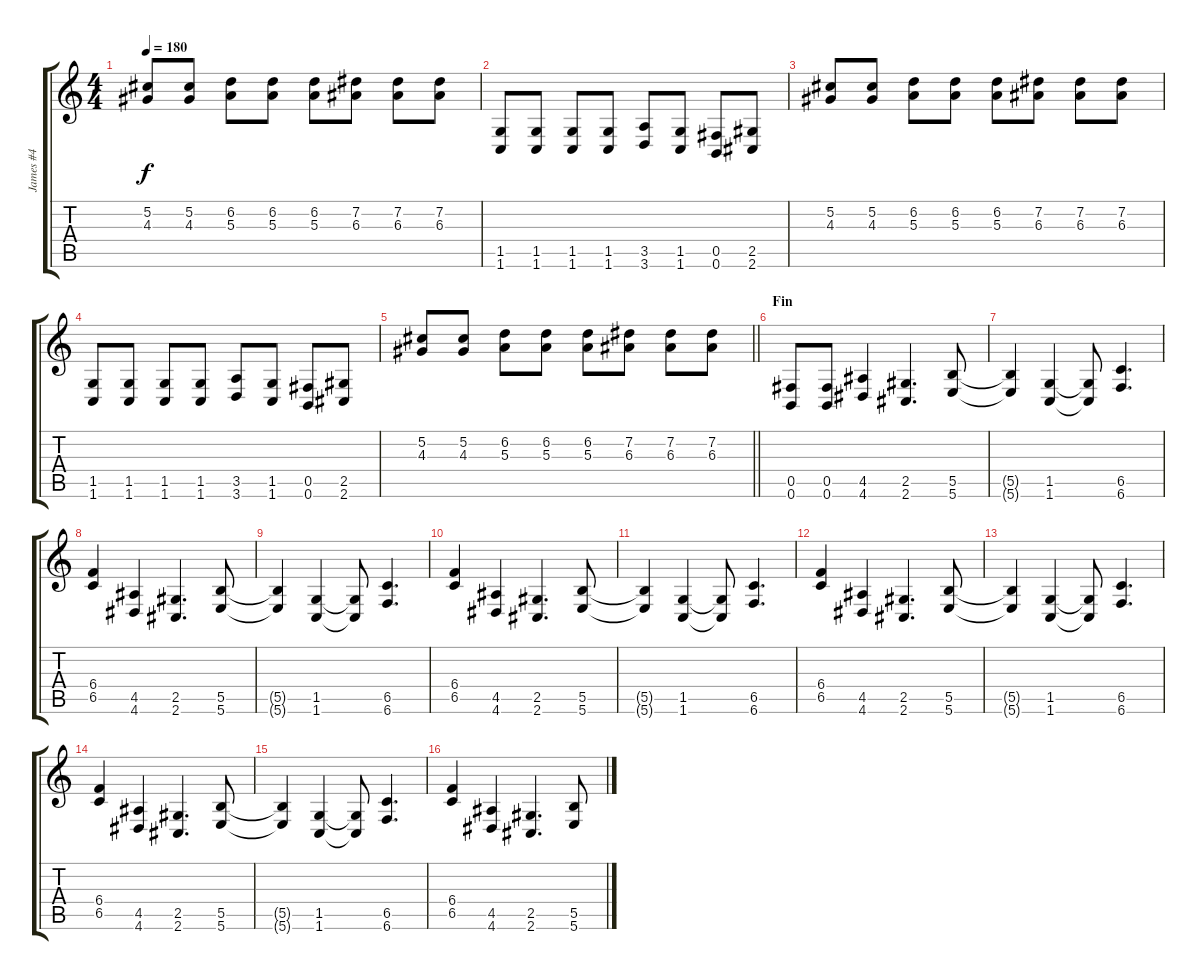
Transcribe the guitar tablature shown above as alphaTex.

\track ("James #4" "James #4") {instrument distortionguitar}
\staff {score tabs}
\tuning (Db4 Ab3 E3 B2 Gb2 B1) {hide}
\ts (4 4)
\tempo 180
\clef g2
\ks c
(5.2 4.3).8{dy f} (5.2 4.3).8 (6.2 5.3).8 (6.2 5.3).8 (6.2 5.3).8 (7.2 6.3).8 (7.2 6.3).8 (7.2 6.3).8 |
(1.5 1.6).8 (1.5 1.6).8 (1.5 1.6).8 (1.5 1.6).8 (3.5 3.6).8 (1.5 1.6).8 (0.5 0.6).8 (2.5 2.6).8 |
(5.2 4.3).8 (5.2 4.3).8 (6.2 5.3).8 (6.2 5.3).8 (6.2 5.3).8 (7.2 6.3).8 (7.2 6.3).8 (7.2 6.3).8 |
(1.5 1.6).8 (1.5 1.6).8 (1.5 1.6).8 (1.5 1.6).8 (3.5 3.6).8 (1.5 1.6).8 (0.5 0.6).8 (2.5 2.6).8 |
\barLineRight lightlight
(5.2 4.3).8 (5.2 4.3).8 (6.2 5.3).8 (6.2 5.3).8 (6.2 5.3).8 (7.2 6.3).8 (7.2 6.3).8 (7.2 6.3).8 |
\section ("" "Fin")
(0.5 0.6).8 (0.5 0.6).8 (4.5 4.6).4 (2.5 2.6).4{d} (5.5 5.6).8 |
(5.5{t} 5.6{t}).4 (1.5 1.6).4 (1.5{t} 1.6{t}).8 (6.5 6.6).4{d} |
(6.4 6.5).4 (4.5 4.6).4 (2.5 2.6).4{d} (5.5 5.6).8 |
(5.5{t} 5.6{t}).4 (1.5 1.6).4 (1.5{t} 1.6{t}).8 (6.5 6.6).4{d} |
(6.4 6.5).4 (4.5 4.6).4 (2.5 2.6).4{d} (5.5 5.6).8 |
(5.5{t} 5.6{t}).4 (1.5 1.6).4 (1.5{t} 1.6{t}).8 (6.5 6.6).4{d} |
(6.4 6.5).4 (4.5 4.6).4 (2.5 2.6).4{d} (5.5 5.6).8 |
(5.5{t} 5.6{t}).4 (1.5 1.6).4 (1.5{t} 1.6{t}).8 (6.5 6.6).4{d} |
(6.4 6.5).4 (4.5 4.6).4 (2.5 2.6).4{d} (5.5 5.6).8 |
(5.5{t} 5.6{t}).4 (1.5 1.6).4 (1.5{t} 1.6{t}).8 (6.5 6.6).4{d} |
(6.4 6.5).4 (4.5 4.6).4 (2.5 2.6).4{d} (5.5 5.6).8
